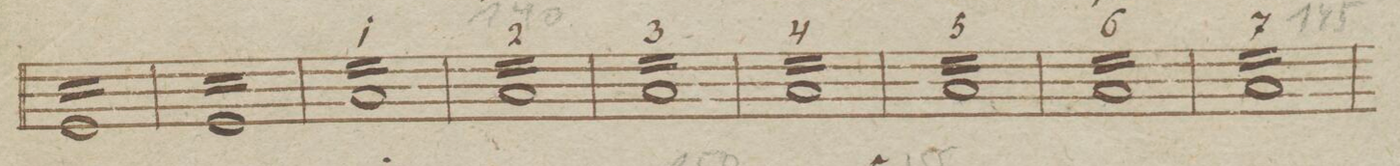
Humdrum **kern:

**kern	**dynam
*I"Timpani in Es. et B.	*
*clefF4	*
*k[b-e-a-]	*
*met(c)	*
*M4/4	*
16GG/LL	.
16GG/	.
16GG/	.
16GG/	.
16GG/	.
16GG/	.
16GG/	.
16GG/	.
16GG/	.
16GG/	.
16GG/	.
16GG/	.
16GG/	.
16GG/	.
16GG/	.
16GG/JJ	.
=134	=134
16GG/LL	.
16GG/	.
16GG/	.
16GG/	.
16GG/	.
16GG/	.
16GG/	.
16GG/	.
16GG/	.
16GG/	.
16GG/	.
16GG/	.
16GG/	.
16GG/	.
16GG/	.
16GG/JJ	.
=135	=135
16C/LL	.
16C/	.
16C/	.
16C/	.
16C/	.
16C/	.
16C/	.
16C/	.
16C/	.
16C/	.
16C/	.
16C/	.
16C/	.
16C/	.
16C/	.
16C/JJ	.
=136	=136
16C/LL	.
16C/	.
16C/	.
16C/	.
16C/	.
16C/	.
16C/	.
16C/	.
16C/	.
16C/	.
16C/	.
16C/	.
16C/	.
16C/	.
16C/	.
16C/JJ	.
=137	=137
16C/LL	.
16C/	.
16C/	.
16C/	.
16C/	.
16C/	.
16C/	.
16C/	.
16C/	.
16C/	.
16C/	.
16C/	.
16C/	.
16C/	.
16C/	.
16C/JJ	.
=138	=138
16C/LL	.
16C/	.
16C/	.
16C/	.
16C/	.
16C/	.
16C/	.
16C/	.
16C/	.
16C/	.
16C/	.
16C/	.
16C/	.
16C/	.
16C/	.
16C/JJ	.
=139	=139
16C/LL	.
16C/	.
16C/	.
16C/	.
16C/	.
16C/	.
16C/	.
16C/	.
16C/	.
16C/	.
16C/	.
16C/	.
16C/	.
16C/	.
16C/	.
16C/JJ	.
=140	=140
16C/LL	.
16C/	.
16C/	.
16C/	.
16C/	.
16C/	.
16C/	.
16C/	.
16C/	.
16C/	.
16C/	.
16C/	.
16C/	.
16C/	.
16C/	.
16C/JJ	.
=141	=141
16C/LL	.
16C/	.
16C/	.
16C/	.
16C/	.
16C/	.
16C/	.
16C/	.
16C/	.
16C/	.
16C/	.
16C/	.
16C/	.
16C/	.
16C/	.
16C/JJ	.
=142	=142
*-	*-
